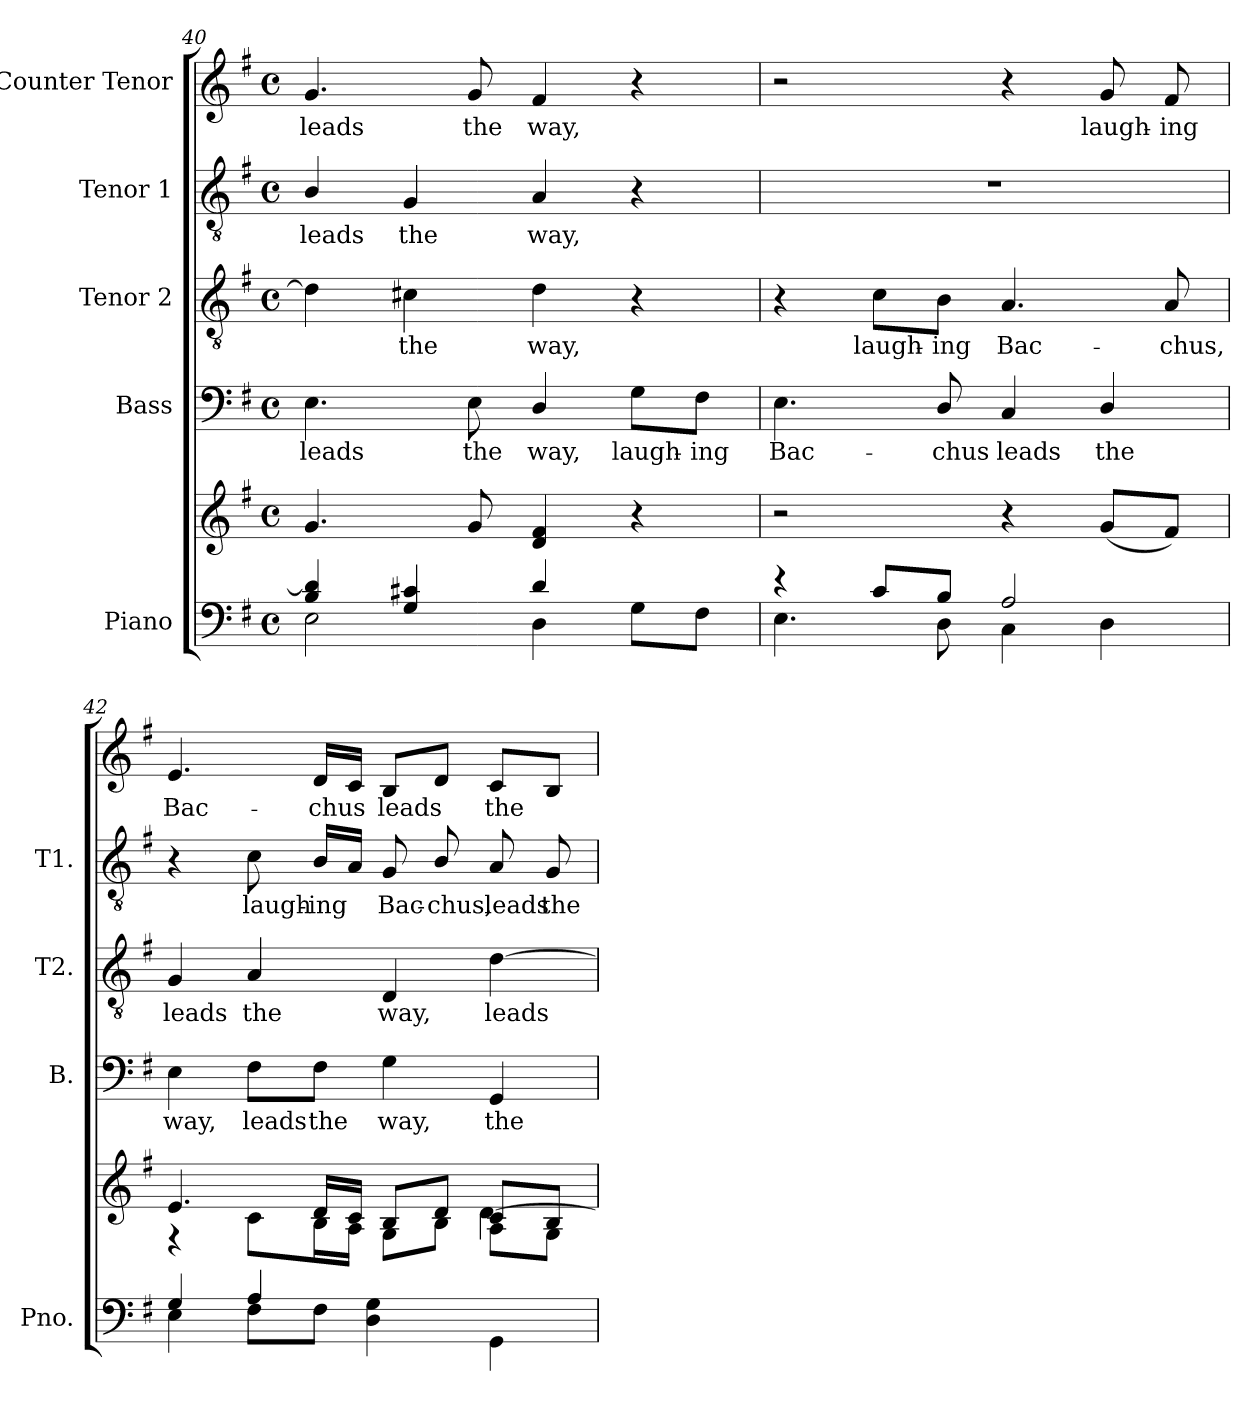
**kern	**kern	**kern	**text	**kern	**text	**kern	**text	**kern	**text
*part5	*part5	*part4	*part4	*part3	*part3	*part2	*part2	*part1	*part1
*staff6	*staff5	*staff4	*staff4	*staff3	*staff3	*staff2	*staff2	*staff1	*staff1
*I"Piano	*	*I"Bass	*	*I"Tenor 2	*	*I"Tenor 1	*	*I"Counter Tenor	*
*I'Pno.	*	*I'B.	*	*I'T2.	*	*I'T1.	*	*	*
!!LO:LB:g=z
*clefF4	*clefG2	*clefF4	*	*clefGv2	*	*clefGv2	*	*clefG2	*
*	*	*	*	*ITrd7c12	*	*ITrd7c12	*	*	*
*k[f#]	*k[f#]	*k[f#]	*	*k[f#]	*	*k[f#]	*	*k[f#]	*
*G:	*G:	*G:	*	*G:	*	*G:	*	*G:	*
*M4/4	*M4/4	*M4/4	*	*M4/4	*	*M4/4	*	*M4/4	*
*met(c)	*met(c)	*met(c)	*	*met(c)	*	*met(c)	*	*met(c)	*
=40	=40	=40	=40	=40	=40	=40	=40	=40	=40
*^	*	*	*	*	*	*	*	*	*
!	!	!	!	!LO:LY:b:color=#000000	!	!	!	!	!	!
!	!	!	!	!	!	!	!	!LO:LY:b:color=#000000	!	!
!	!	!	!	!	!	!	!	!	!	!LO:LY:b:color=#000000
4Bi/ 4di]	2Ei\	4.gi/	4.Ei\	leads	4Di\]	.	4BBi/	leads	4.gi/	leads
!	!	!	!	!	!	!LO:LY:b:color=#000000	!	!	!	!
!	!	!	!	!	!	!	!	!LO:LY:b:color=#000000	!	!
4Gi/ 4c#Xi	.	.	.	.	4C#Xi\	the	4GGi/	the	.	.
!	!	!	!	!LO:LY:b:color=#000000	!	!	!	!	!	!
!	!	!	!	!	!	!	!	!	!	!LO:LY:b:color=#000000
.	.	8gi/	8Ei\	the	.	.	.	.	8gi/	the
!	!	!	!	!LO:LY:b:color=#000000	!	!	!	!	!	!
!	!	!	!	!	!	!LO:LY:b:color=#000000	!	!	!	!
!	!	!	!	!	!	!	!	!LO:LY:b:color=#000000	!	!
!	!	!	!	!	!	!	!	!	!	!LO:LY:b:color=#000000
4di/	4Di\	4di/ 4f#i	4Di/	way,	4Di\	way,	4AAi/	way,	4f#i/	way,
!	!	!	!	!LO:LY:b:color=#000000	!	!	!	!	!	!
4ryy	8Gi\L	4r	8Gi\L	laugh-	4r	.	4r	.	4r	.
!	!	!	!	!LO:LY:b:color=#000000	!	!	!	!	!	!
.	8F#i\J	.	8F#i\J	-ing	.	.	.	.	.	.
=41	=41	=41	=41	=41	=41	=41	=41	=41	=41	=41
!	!	!	!	!LO:LY:b:color=#000000	!	!	!	!	!	!
4r	4.Ei\	2r	4.Ei\	Bac-	4r	.	1r	.	2r	.
!	!	!	!	!	!	!LO:LY:b:color=#000000	!	!	!	!
8ci/L	.	.	.	.	8Ci\L	laugh-	.	.	.	.
!	!	!	!	!LO:LY:b:color=#000000	!	!	!	!	!	!
!	!	!	!	!	!	!LO:LY:b:color=#000000	!	!	!	!
8Bi/J	8Di\	.	8Di/	-chus	8BBi\J	-ing	.	.	.	.
!	!	!	!	!LO:LY:b:color=#000000	!	!	!	!	!	!
!	!	!	!	!	!	!LO:LY:b:color=#000000	!	!	!	!
2Ai/	4Ci\	4r	4Ci/	leads	4.AAi/	Bac-	.	.	4r	.
!	!	!	!	!LO:LY:b:color=#000000	!	!	!	!	!	!
!	!	!	!	!	!	!	!	!	!	!LO:LY:b:color=#000000
.	4Di\	(8gi/L	4Di/	the	.	.	.	.	8gi/	laugh-
!	!	!	!	!	!	!LO:LY:b:color=#000000	!	!	!	!
!	!	!	!	!	!	!	!	!	!	!LO:LY:b:color=#000000
.	.	8f#i/J)	.	.	8AAi/	-chus,	.	.	8f#i/	-ing
=42	=42	=42	=42	=42	=42	=42	=42	=42	=42	=42
*	*	*^	*	*	*	*	*	*	*	*
*	*	*	*^	*	*	*	*	*	*	*	*
!	!	!	!	!	!	!LO:LY:b:color=#000000	!	!	!	!	!	!
!	!	!	!	!	!	!	!	!LO:LY:b:color=#000000	!	!	!	!
!	!	!	!	!	!	!	!	!	!	!	!	!LO:LY:b:color=#000000
4Gi/	4Ei\	4.ei/	4r	2.ryy	4Ei\	way,	4GGi/	leads	4r	.	4.ei/	Bac-
!	!	!	!	!	!	!LO:LY:b:color=#000000	!	!	!	!	!	!
!	!	!	!	!	!	!	!	!LO:LY:b:color=#000000	!	!	!	!
!	!	!	!	!	!	!	!	!	!	!LO:LY:b:color=#000000	!	!
4Ai/	8F#i\L	.	8ci\L	.	8F#i\L	leads	4AAi/	the	8Ci\	laugh-	.	.
!	!	!	!	!	!	!LO:LY:b:color=#000000	!	!	!	!	!	!
!	!	!	!	!	!	!	!	!	!	!LO:LY:b:color=#000000	!	!
!	!	!	!	!	!	!	!	!	!	!	!	!LO:LY:b:color=#000000
.	8F#i\J	16di/LL	16Bi\L	.	8F#i\J	the	.	.	16BBi/LL	-ing	16di/LL	-chus
.	.	16ci/JJ	16Ai\JJ	.	.	.	.	.	16AAi/JJ	.	16ci/JJ	.
!	!	!	!	!	!	!LO:LY:b:color=#000000	!	!	!	!	!	!
!	!	!	!	!	!	!	!	!LO:LY:b:color=#000000	!	!	!	!
!	!	!	!	!	!	!	!	!	!	!LO:LY:b:color=#000000	!	!
!	!	!	!	!	!	!	!	!	!	!	!	!LO:LY:b:color=#000000
4Di\yy	4Di\ 4Gi	8Bi/L	8Gi\L	.	4Gi\	way,	4DDi/	way,	8GGi/	Bac-	8Bi/L	leads
!	!	!	!	!	!	!	!	!	!	!LO:LY:b:color=#000000	!	!
.	.	8di/J	8Bi\J	.	.	.	.	.	8BBi/	-chus,	8di/J	.
!	!	!	!	!	!	!LO:LY:b:color=#000000	!	!	!	!	!	!
!	!	!	!	!	!	!	!	!LO:LY:b:color=#000000	!	!	!	!
!	!	!	!	!	!	!	!	!	!	!LO:LY:b:color=#000000	!	!
!	!	!	!	!	!	!	!	!	!	!	!	!LO:LY:b:color=#000000
4ryy	4GGi\	8ci/L	8Ai\L	[4di\	4GGi/	the	[4Di\	leads	8AAi/	leads	8ci/L	the
!	!	!	!	!	!	!	!	!	!	!LO:LY:b:color=#000000	!	!
.	.	8Bi/J	8Gi\J	.	.	.	.	.	8GGi/	the	8Bi/J	.
*v	*v	*	*	*	*	*	*	*	*	*	*	*
*	*v	*v	*v	*	*	*	*	*	*	*	*
=	=	=	=	=	=	=	=	=	=
*-	*-	*-	*-	*-	*-	*-	*-	*-	*-
